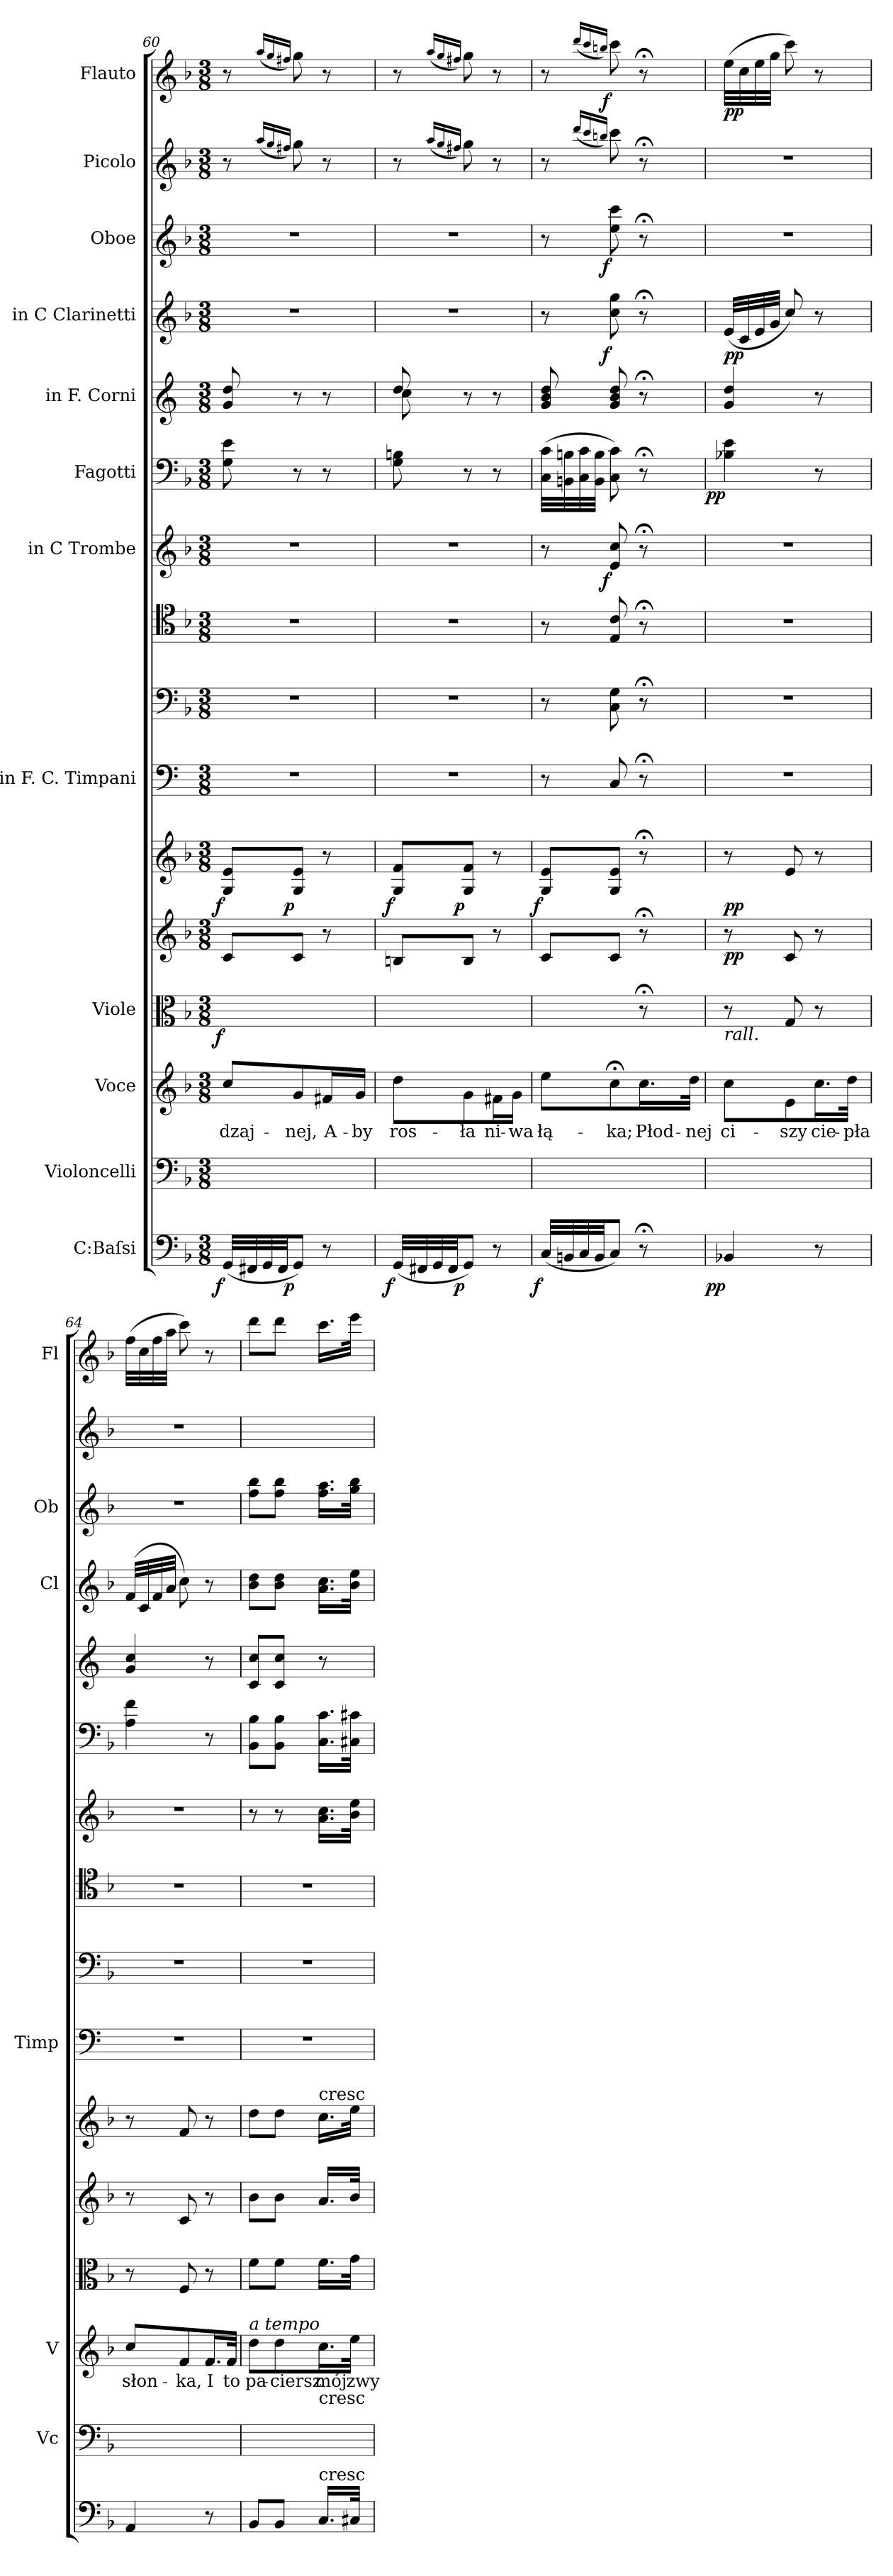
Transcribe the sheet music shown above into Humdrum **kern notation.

**kern	**dynam	**kern	**kern	**text	**kern	**dynam	**kern	**dynam	**kern	**dynam	**kern	**kern	**kern	**kern	**dynam	**kern	**dynam	**kern	**kern	**dynam	**kern	**dynam	**kern	**dynam	**kern	**dynam
*part16	*part16	*part15	*part14	*part14	*part13	*part13	*part12	*part12	*part11	*part11	*part10	*part9	*part8	*part7	*part7	*part6	*part6	*part5	*part4	*part4	*part3	*part3	*part2	*part2	*part1	*part1
*staff16	*staff16	*staff15	*staff14	*staff14	*staff13	*staff13	*staff12	*staff12	*staff11	*staff11	*staff10	*staff9	*staff8	*staff7	*staff7	*staff6	*staff6	*staff5	*staff4	*staff4	*staff3	*staff3	*staff2	*staff2	*staff1	*staff1
*I"C:Baſsi	*	*I"Violoncelli	*I"Voce	*	*I"Viole	*	*	*	*	*	*I"in F. C. Timpani	*	*	*I"in C Trombe	*	*I"Fagotti	*	*I"in F. Corni	*I"in C Clarinetti	*	*I"Oboe	*	*I"Picolo	*	*I"Flauto	*
*	*	*I'Vc	*I'V	*	*	*	*	*	*	*	*I'Timp	*	*	*	*	*	*	*	*I'Cl	*	*I'Ob	*	*	*	*I'Fl	*
*clefF4	*	*clefF4	*clefG2	*	*clefC3	*	*clefG2	*	*clefG2	*	*clefF4	*clefF4	*clefC4	*clefG2	*	*clefF4	*	*clefG2	*clefG2	*	*clefG2	*	*clefG2	*	*clefG2	*
*	*	*	*	*	*	*	*	*	*	*	*	*	*	*	*	*	*	*ITrd4c7	*	*	*	*	*ITrd-7c-12	*	*	*
*k[b-]	*	*k[b-]	*k[b-]	*	*k[b-]	*	*k[b-]	*	*k[b-]	*	*k[]	*k[b-]	*k[b-]	*k[b-]	*	*k[b-]	*	*k[b-]	*k[b-]	*	*k[b-]	*	*k[b-]	*	*k[b-]	*
*M3/8	*	*M3/8	*M3/8	*	*M3/8	*	*M3/8	*	*M3/8	*	*M3/8	*M3/8	*M3/8	*M3/8	*	*M3/8	*	*M3/8	*M3/8	*	*M3/8	*	*M3/8	*	*M3/8	*
=60	=60	=60	=60	=60	=60	=60	=60	=60	=60	=60	=60	=60	=60	=60	=60	=60	=60	=60	=60	=60	=60	=60	=60	=60	=60	=60
!	!LO:DY:rj	!	!	!	!	!LO:DY:rj	!	!	!	!LO:DY:rj	!	!	!	!	!	!	!	!	!	!	!	!	!	!	!	!
(32GG/LLL	f	(32GG/LLLyy	8cc/L	-dzaj-	(32G/LLLyy	f	8c/L	.	8G/ 8e/L	f	4.r	4.r	4.r	4.r	.	8G\ 8e\	.	8c/ 8g/	4.r	.	4.r	.	8r	.	8r	.
32FF#X/	.	32FF#X/yy	.	.	32F#X/yy	.	.	.	.	.	.	.	.	.	.	.	.	.	.	.	.	.	.	.	.	.
32GG/	.	32GG/yy	.	.	32G/yy	.	.	.	.	.	.	.	.	.	.	.	.	.	.	.	.	.	.	.	.	.
32FF#/JJ	.	32FF#/JJyy	.	.	32F#/JJyy	.	.	.	.	.	.	.	.	.	.	.	.	.	.	.	.	.	.	.	.	.
.	.	.	.	.	.	.	.	.	.	.	.	.	.	.	.	.	.	.	.	.	.	.	(16qqaaa/LL	.	(16qqaa/LL	.
.	.	.	.	.	.	.	.	.	.	.	.	.	.	.	.	.	.	.	.	.	.	.	16qqggg/	.	16qqgg/	.
.	.	.	.	.	.	.	.	.	.	.	.	.	.	.	.	.	.	.	.	.	.	.	16qqfff#X/JJ)	.	16qqff#X/JJ)	.
!	!LO:DY:rj	!	!	!	!	!	!	!	!	!LO:DY:rj	!	!	!	!	!	!	!	!	!	!	!	!	!	!	!	!
8GG/J)	p	8GG/Jyy)	8g/	-nej,	8G/Jyy)	.	8c/J	.	8G/ 8e/J	p	.	.	.	.	.	8r	.	8r	.	.	.	.	8ggg\	.	8gg\	.
8r	.	8ryy	16f#X/L	A-	8ryy	.	8r	.	8r	.	.	.	.	.	.	8r	.	8r	.	.	.	.	8r	.	8r	.
.	.	.	16g/JJ	-by	.	.	.	.	.	.	.	.	.	.	.	.	.	.	.	.	.	.	.	.	.	.
=61	=61	=61	=61	=61	=61	=61	=61	=61	=61	=61	=61	=61	=61	=61	=61	=61	=61	=61	=61	=61	=61	=61	=61	=61	=61	=61
*	*	*	*	*	*	*	*	*	*	*	*	*	*	*	*	*	*	*^	*	*	*	*	*	*	*	*
!	!LO:DY:rj	!	!	!	!	!	!	!	!	!LO:DY:rj	!	!	!	!	!	!	!	!	!	!	!	!	!	!	!	!	!
(32GG/LLL	f	(32GG/LLLyy	8dd\L	ros-	(32G/LLLyy	.	8Bn/L	.	8G/ 8f/L	f	4.r	4.r	4.r	4.r	.	8G\ 8Bn\	.	8g/	8f\	4.r	.	4.r	.	8r	.	8r	.
32FF#X/	.	32FF#X/yy	.	.	32F#X/yy	.	.	.	.	.	.	.	.	.	.	.	.	.	.	.	.	.	.	.	.	.	.
32GG/	.	32GG/yy	.	.	32G/yy	.	.	.	.	.	.	.	.	.	.	.	.	.	.	.	.	.	.	.	.	.	.
32FF#/JJ	.	32FF#/JJyy	.	.	32F#/JJyy	.	.	.	.	.	.	.	.	.	.	.	.	.	.	.	.	.	.	.	.	.	.
.	.	.	.	.	.	.	.	.	.	.	.	.	.	.	.	.	.	.	.	.	.	.	.	(16qqaaa/LL	.	(16qqaa/LL	.
.	.	.	.	.	.	.	.	.	.	.	.	.	.	.	.	.	.	.	.	.	.	.	.	16qqggg/	.	16qqgg/	.
.	.	.	.	.	.	.	.	.	.	.	.	.	.	.	.	.	.	.	.	.	.	.	.	16qqfff#X/JJ)	.	16qqff#X/JJ)	.
!	!LO:DY:rj	!	!	!	!	!	!	!	!	!LO:DY:rj	!	!	!	!	!	!	!	!	!	!	!	!	!	!	!	!	!
8GG/J)	p	8GG/Jyy)	8g\	-ła	8G/Jyy)	.	8B/J	.	8G/ 8f/J	p	.	.	.	.	.	8r	.	8r	8rFyy	.	.	.	.	8ggg\	.	8gg\	.
8r	.	8ryy	16f#X\L	ni-	8ryy	.	8r	.	8r	.	.	.	.	.	.	8r	.	8r	8rFyy	.	.	.	.	8r	.	8r	.
.	.	.	16g\JJ	-wa	.	.	.	.	.	.	.	.	.	.	.	.	.	.	.	.	.	.	.	.	.	.	.
*	*	*	*	*	*	*	*	*	*	*	*	*	*	*	*	*	*	*v	*v	*	*	*	*	*	*	*	*
=62	=62	=62	=62	=62	=62	=62	=62	=62	=62	=62	=62	=62	=62	=62	=62	=62	=62	=62	=62	=62	=62	=62	=62	=62	=62	=62
!	!LO:DY:rj	!	!	!	!	!	!	!	!	!LO:DY:rj	!	!	!	!	!	!	!	!	!	!	!	!	!	!	!	!
(32C/LLL	f	(32C/LLLyy	8ee\L	łą-	(32c/LLLyy	.	8c/L	.	8G/ 8e/L	f	8r	8r	8r	8r	.	(32C\ 32c\LLL	.	8c/ 8e/ 8g/	8r	.	8r	.	8r	.	8r	.
32BBn/	.	32BBn/yy	.	.	32Bn/yy	.	.	.	.	.	.	.	.	.	.	32BBn\ 32Bn\	.	.	.	.	.	.	.	.	.	.
32C/	.	32C/yy	.	.	32c/yy	.	.	.	.	.	.	.	.	.	.	32C\ 32c\	.	.	.	.	.	.	.	.	.	.
32BB/JJ	.	32BB/JJyy	.	.	32B/JJyy	.	.	.	.	.	.	.	.	.	.	32BB\ 32B\JJJ	.	.	.	.	.	.	.	.	.	.
.	.	.	.	.	.	.	.	.	.	.	.	.	.	.	.	.	.	.	.	.	.	.	(16qqdddd/LL	.	(16qqddd/LL	.
.	.	.	.	.	.	.	.	.	.	.	.	.	.	.	.	.	.	.	.	.	.	.	16qqcccc/	.	16qqccc/	.
.	.	.	.	.	.	.	.	.	.	.	.	.	.	.	.	.	.	.	.	.	.	.	16qqbbbn/JJ)	.	16qqbbn/JJ)	.
!	!	!	!	!	!	!	!	!	!	!	!	!	!	!	!LO:DY:rj	!	!	!	!	!LO:DY:rj	!	!LO:DY:rj	!	!LO:DY:a:rj	!	!
8C/J)	.	8C/Jyy)	8cc;<\	-ka;	8c/Jyy)	.	8c/J	.	8G/ 8e/J	.	8C/	8C\ 8G\	8E/ 8c/	8e/ 8cc/	f	8C\ 8c\)	.	8c/ 8e/ 8g/	8cc\ 8gg\	f	8ee\ 8ccc\	f	8cccc\	f	8ccc\	.
8r;<	.	8ryy	16.cc\L	Płod-	8r;<	.	8r;<	.	8r;<	.	8r;<	8r;<	8r;<	8r;<	.	8r;<	.	8r;<	8r;<	.	8r;<	.	8r;<	.	8r;<	.
.	.	.	32dd\JJk	-nej	.	.	.	.	.	.	.	.	.	.	.	.	.	.	.	.	.	.	.	.	.	.
=63	=63	=63	=63	=63	=63	=63	=63	=63	=63	=63	=63	=63	=63	=63	=63	=63	=63	=63	=63	=63	=63	=63	=63	=63	=63	=63
!	!	!	!	!	!LO:TX:b:i:t=rall.	!	!	!	!	!	!	!	!	!	!	!	!	!	!	!	!	!	!	!	!	!
!	!LO:DY:rj	!	!	!	!	!	!	!	!	!	!	!	!	!	!	!	!LO:DY:rj	!	!	!	!	!	!	!	!	!
4BB-X/	pp	4BB-X/yy	8cc\L	ci-	8r	.	8r	pp	8r	pp	4.r	4.r	4.r	4.r	.	4B-X\ 4e\	pp	4c/ 4g/	(>32e/LLL	pp	4.r	.	4.r	.	(32ee\LLL	pp
.	.	.	.	.	.	.	.	.	.	.	.	.	.	.	.	.	.	.	32c/	.	.	.	.	.	32cc\	.
.	.	.	.	.	.	.	.	.	.	.	.	.	.	.	.	.	.	.	32e/	.	.	.	.	.	32ee\	.
.	.	.	.	.	.	.	.	.	.	.	.	.	.	.	.	.	.	.	32g/JJJ	.	.	.	.	.	32gg\JJJ	.
.	.	.	8e\	-szy	8G/	.	8c/	.	8e/	.	.	.	.	.	.	.	.	.	8cc/)	.	.	.	.	.	8ccc\)	.
8r	.	8ryy	16.cc\L	cie-	8r	.	8r	.	8r	.	.	.	.	.	.	8r	.	8r	8r	.	.	.	.	.	8r	.
.	.	.	32dd\JJk	-pła	.	.	.	.	.	.	.	.	.	.	.	.	.	.	.	.	.	.	.	.	.	.
=64	=64	=64	=64	=64	=64	=64	=64	=64	=64	=64	=64	=64	=64	=64	=64	=64	=64	=64	=64	=64	=64	=64	=64	=64	=64	=64
4AA/	.	4AA/yy	8cc/L	słon-	8r	.	8r	.	8r	.	4.r	4.r	4.r	4.r	.	4A\ 4f\	.	4c/ 4f/	(<32f/LLL	.	4.r	.	4.r	.	(32ff\LLL	.
.	.	.	.	.	.	.	.	.	.	.	.	.	.	.	.	.	.	.	32c/	.	.	.	.	.	32cc\	.
.	.	.	.	.	.	.	.	.	.	.	.	.	.	.	.	.	.	.	32f/	.	.	.	.	.	32ff\	.
.	.	.	.	.	.	.	.	.	.	.	.	.	.	.	.	.	.	.	32a/JJJ	.	.	.	.	.	32aa\JJJ	.
.	.	.	8f/	-ka,	8F/	.	8c/	.	8f/	.	.	.	.	.	.	.	.	.	8cc\)	.	.	.	.	.	8ccc\)	.
8r	.	8ryy	16.f/L	I	8r	.	8r	.	8r	.	.	.	.	.	.	8r	.	8r	8r	.	.	.	.	.	8r	.
.	.	.	32f/JJk	to	.	.	.	.	.	.	.	.	.	.	.	.	.	.	.	.	.	.	.	.	.	.
=65	=65	=65	=65	=65	=65	=65	=65	=65	=65	=65	=65	=65	=65	=65	=65	=65	=65	=65	=65	=65	=65	=65	=65	=65	=65	=65
!	!	!	!LO:TX:a:i:t=a tempo	!	!	!	!	!	!	!	!	!	!	!	!	!	!	!	!	!	!	!	!	!	!	!
8BB-/L	.	8BB-/Lyy	8dd\L	pa-	8f\L	.	8b-\L	.	8dd\L	.	4.r	4.r	4.r	8r	.	8BB-\ 8B-\L	.	8F/ 8f/L	8b-\ 8dd\L	.	8ff\ 8bb-\L	.	4.ryy	.	8ddd\L	.
8BB-/J	.	8BB-/Jyy	8dd\	-ciersz	8f\J	.	8b-\J	.	8dd\J	.	.	.	.	8r	.	8BB-\ 8B-\J	.	8F/ 8f/J	8b-\ 8dd\J	.	8ff\ 8bb-\J	.	.	.	8ddd\J	.
!	!	!	!	!	!	!	!	!	!LO:TX:t=cresc	!	!	!	!	!	!	!	!	!	!	!	!	!	!	!	!	!
!	!	!LO:TX:t=cresc	!	!	!	!	!	!	!	!	!	!	!	!	!	!	!	!	!	!	!	!	!	!	!	!
!LO:TX:t=cresc	!	!	!	!	!	!	!	!	!	!	!	!	!	!	!	!	!	!	!	!	!	!	!	!	!	!
16.C/LL	.	16.C/LLyy	16.cc\L	mój	16.f\LL	.	16.a/LL	.	16.cc\LL	.	.	.	.	16.a\ 16.cc\LL	.	16.C\ 16.c\LL	.	8r	16.a\ 16.cc\LL	.	16.ff\ 16.aa\LL	.	.	.	16.ccc\LL	.
32C#X/JJk	.	32C#X/JJkyy	32ee\JJk	zwy-	32g\JJk	.	32b-/JJk	.	32ee\JJk	.	.	.	.	32b-\ 32ee\JJk	.	32C#X\ 32c#X\JJk	.	.	32b-\ 32ee\JJk	.	32gg\ 32bb-\JJk	.	.	.	32eee\JJk	.
=	=	=	=	=	=	=	=	=	=	=	=	=	=	=	=	=	=	=	=	=	=	=	=	=	=	=
*-	*-	*-	*-	*-	*-	*-	*-	*-	*-	*-	*-	*-	*-	*-	*-	*-	*-	*-	*-	*-	*-	*-	*-	*-	*-	*-
